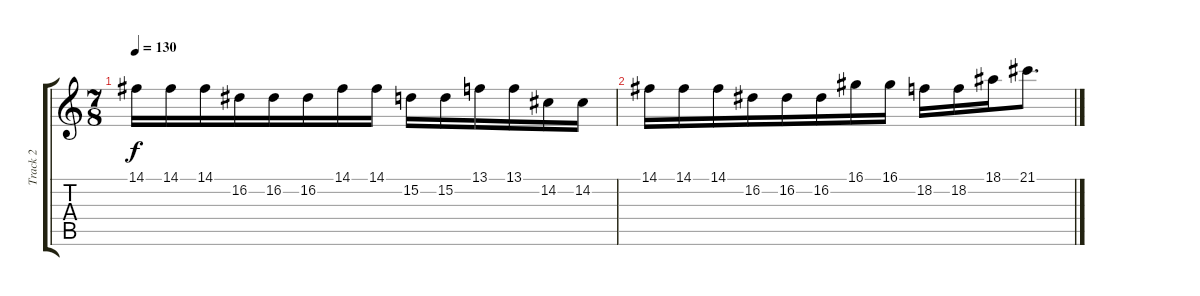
\track ("Track 2" "Track 2") {instrument lead2sawtooth}
\staff {score tabs}
\tuning (E4 B3 G3 D3 A2 E2) {hide}
\ts (7 8)
\tempo 130
\clef g2
\ks c
14.1.16{dy f} 14.1.16 14.1.16 16.2.16 16.2.16 16.2.16 14.1.16 14.1.16 15.2.16 15.2.16 13.1.16 13.1.16 14.2.16 14.2.16 |
14.1.16 14.1.16 14.1.16 16.2.16 16.2.16 16.2.16 16.1.16 16.1.16 18.2.16 18.2.16 18.1.16 21.1.8{d}
